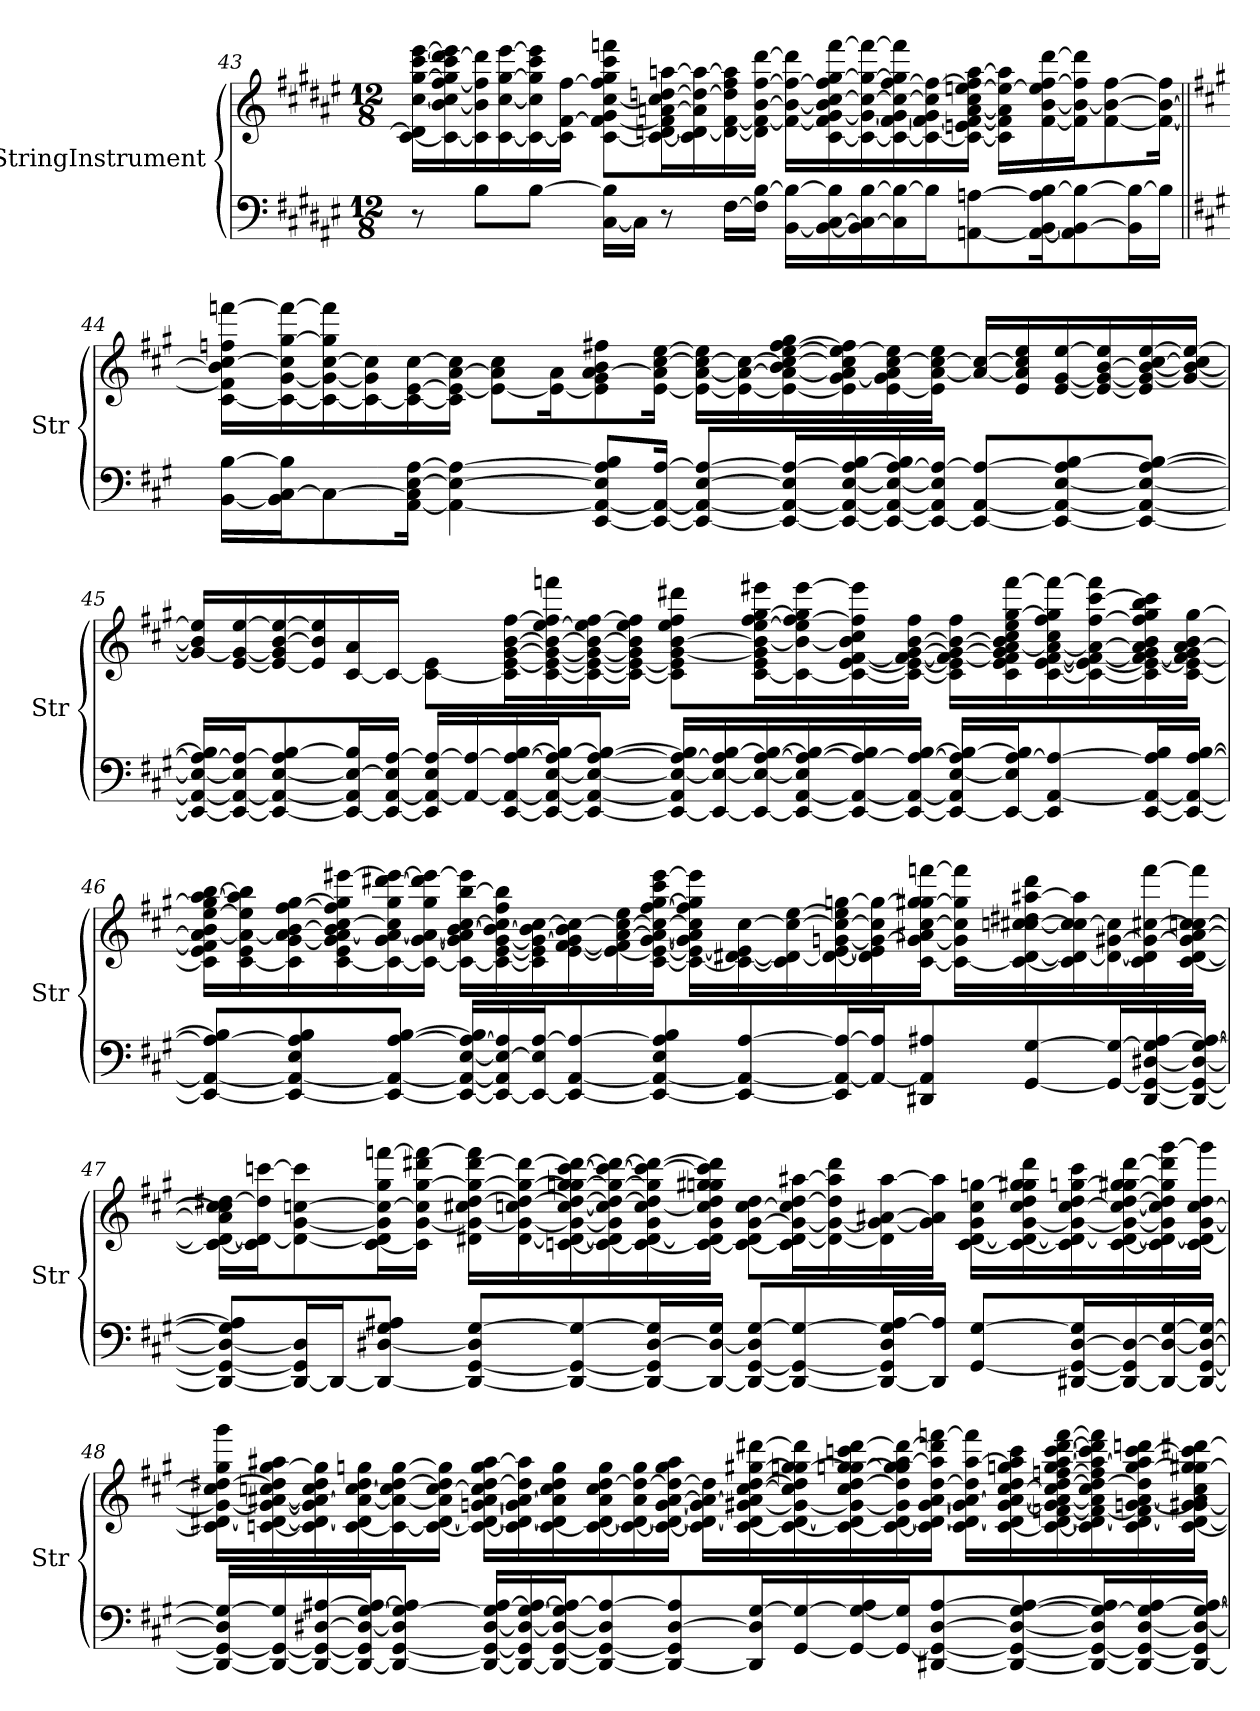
**kern	**kern
*part2	*part1
*staff2	*staff1
*I"StringInstrument	*I"StringInstrument
*I'Str	*I'Str
!!LO:LB:g=z
*clefF4	*clefG2
*k[f#c#g#d#a#e#]	*k[f#c#g#d#a#e#]
*M12/8	*M12/8
=43	=43
8r	[16c#\ 16d\] [16cc#\ [16gg#\ [16ccc#\ [16eee#\LL
.	16c#\_ [16b\ 16cc#\] [16ff#\ 16gg#\] 16ccc#\] [16ddd#\ 16eee#\]
8B\L	16c#\] 16b\] 16ff#\] 16ddd#\]
.	[16c#\ [16cc#\ [16gg#\ [16eee#\
[8B\J	16c#\_ 16cc#\] 16gg#\] 16ccc#\ 16eee#\]
.	16c#\] [16f#\ [16ff#\JJ
[16C#\ 16B\]LL	[8c#\ 8f#\_ 8g#\ [8cc#\ 8ff#\] 8gg#\ 8ccc#\ 8fffn\L
16C#\JJ]	.
8r	16c#\_ [16dn\ 16f#\] [16an\ 16cc#\] [16ddn\ [16aan\L
.	16c#\] 16d\_ 16a\] 16dd\_ 16aa\_
[16F#\LL	16d\_ [16f#\ 16dd\] 16ff#\ 16aa\]
16F#\] [16B\JJ	16d\] 16f#\_ [16b\ [16ff#\ [16ddd#\JJ
[16BB\ 16B\_LL	16f#\_ 16b\_ 16ff#\_ 16ddd#\]LL
16BB\_ [16C#\ 16B\]	[16c#\ 16f#\] [16g#\ 16b\] [16cc#\ 16ff#\] [16gg#\ [16fff\
16BB\] 16C#\_ [16B\	16c#\_ 16g#\_ 16cc#\_ 16gg#\_ 16fff\_
16C#\] 16B\_	16c#\_ [16f#\ 16g#\_ 16cc#\_ [16ff#\ 16gg#\] 16fff\]
16B\J]	16c#\_ 16f#\_ 16g#\] 16cc#\] 16ff#\_
[8AAn\ [8An\	16c#\_ 16en\ 16f#\_ [16a\ 16cc#\ [16een\ 16ff#\] [16aa\JJ
.	16c#\] 16f#\] 16a\] 16ee\_ 16aa\]LL
16AA\_ [16BB\ 16A\] [16B\K	[16f#\ [16b\ 16ee\] [16ff#\ [16ddd#\
8AA\] 8BB\_ 8B\_	16f#\] 16b\_ 16ff#\] 16ddd#\]J
.	[8f#\ 8b\_ [8ff#\
16BB\] 16B\_L	.
16B\JJ]	16f#\_ 16b\_ 16ff#\]Jk
!!LO:LB:g=z
=44||	=44||
*k[f#c#g#]	*k[f#c#g#]
[16BB\ [16B\LL	[16c#\ 16f#\] 16b\] [16cc#\ 16ffn\ [16fffn\LL
16BB\] [16C#\ 16B\]J	16c#\_ [16g#\ 16cc#\] [16gg#\ 16fff\_
8C#\_	16c#\_ 16g#\_ [16cc#\ 16gg#\] 16fff\]
.	16c#\_ 16g#\] 16cc#\]
[16AA\ 16C#\] [16E\ [16A\Jk	16c#\_ [16e\ [16cc#\
4AA\_ 4E\_ 4A\_	16c#\] 16e\_ [16a\ 16cc#\]JJ
.	8e\_ 8a\] 8cc#\L
.	16e\_ 16a\K
[8EE/ 8AA/_ 8E/] 8A/] 8B/L	8e\] 8g#\ [8a\ 8b\ 8ff#X\
16EE/_ 16AA/_ [16A/Jk	[16e\ 16a\] [16cc#\ [16ee\Jk
8EE/_ 8AA/_ [8E/ 8A/_L	16e\_ [16a\ 16cc#\_ 16ee\]LL
.	16e\_ 16a\_ 16cc#\_
16EE/_ 16AA/_ 16E/] 16A/_L	16e\_ 16a\_ 16b\ 16cc#\_ [16ee\ [16ff#\ 16gg#\
16EE/_ 16AA/_ [16E/ 16A/] [16B/	16e\] [16g#\ 16a\] 16cc#\] 16ee\_ 16ff#\]
16EE/_ 16AA/_ 16E/_ [16A/ 16B/]	[16e\ 16g#\] 16a\ [16cc#\ 16ee\]
16EE/_ 16AA/] 16E/] 16A/_JJ	16e\] [16a\ 16cc#\_ 16ee\JJ
8EE/_ [8AA/ 8A/_L	16a/_ 16cc#/_LL
.	16e/ 16a/] 16cc#/] 16ee/
8EE/_ 8AA/_ [8E/ 8A/] [8B/	[16e/ [16g#/ [16ee/
.	16e/_ 16g#/_ [16b/ 16ee/]
8EE/_ 8AA/_ 8E/_ [8A/ 8B/_J	16e/] 16g#/_ 16b/_ [16cc#/ [16ee/
.	16g#/_ 16b/_ 16cc#/] 16ee/_JJ
!!LO:LB:g=z
=45	=45
16EE/_ 16AA/_ 16E/_ 16A/_ 16B/]LL	16g#/_ 16b/] 16ee/]LL
16EE/_ 16AA/_ 16E/] 16A/_J	[16e/ 16g#/_ [16ee/
8EE/_ 8AA/_ [8E/ 8A/] [8B/	16e/_ 16g#/] [16b/ 16ee/_
.	16e/] 16b/] 16ee/]
16EE/_ 16AA/] 16E/_ 16B/]L	[16c#/ 16a/
16EE/_ [16AA/ 16E/] [16A/JJ	16c#/JJ_
16EE/] 16AA/_ 16E/ 16A/_LL	8c#\_ 8e\L
16AA/_ 16A/_	.
[16EE/ 16AA/_ 16A/_ [16B/	16c#\] [16e\ [16g#\ [16b\ [16ff#\L
16EE/_ 16AA/_ [16E/ 16A/] 16B/_J	[16c#\ 16e\_ 16g#\_ 16b\_ [16ee\ 16ff#\] 16fffn\
8EE/_ 8AA/_ 8E/_ [8A/ 8B/_J	16c#\_ 16e\_ 16g#\_ 16b\_ 16ee\] [16ff#\
.	16c#\_ 16e\_ 16g#\] 16b\] 16ee\ 16ff#\]JJ
16EE/_ 16AA/] 16E/_ 16A/_ 16B/]LL	8c#\] 8e\] [8g#\ [8b\ 8ee\ 8ff#\ 8ddd#X\L
16EE/_ 16E/_ 16A/] [16B/	.
16EE/_ 16E/_ [16A/ 16B/_	[16c#\ 16e\ 16g#\] 16b\_ [16ee\ 16ff#\ [16gg#\ 16eee#X\L
16EE/_ [16AA/ 16E/] 16A/_ 16B/_	16c#\_ 16b\_ 16ee\] [16ff#\ 16gg#\] [16eee#\
16EE/_ 16AA/_ 16A/_ 16B/]	16c#\_ [16e\ [16f#\ 16b\] 16cc#\ 16ff#\] 16eee#\]
16EE/_ 16AA/_ 16A/_ [16B/JJ	16c#\_ 16e\_ 16f#\_ [16g#\ [16b\ 16ff#\JJ
16EE/_ 16AA/] [16E/ 16A/] 16B/_LL	16c#\] 16e\] 16f#\_ 16g#\_ 16b\_ 16ff#\LL
16EE/_ 16E/] [16A/ 16B/]J	16c#\ 16e\ 16f#\] 16g#\] [16a\ 16b\] 16cc#\ 16ee\ [16gg#\ [16fff\
8EE/] [8AA/ 8A/_	[16c#\ [16e\ [16f#\ 16a\_ 16cc#\ 16ff#\ 16gg#\] 16fff\_
.	16c#\_ 16e\_ 16f#\_ 16a\_ [16ff#\ [16ccc#\ 16fff\]
[16EE/ 16AA/_ 16A/] 16B/L	16c#\] 16e\_ 16f#\_ 16g#\ 16a\] 16b\ 16ff#\] 16gg#\ 16bb\ 16ccc#\]
16EE/_ 16AA/_ [16A/ [16B/JJ	[16c#\ 16e\] 16f#\_ 16g#\ [16a\ 16b\ [16gg#\JJ
!!LO:LB:g=z
=46	=46
8EE/_ 8AA/_ 8A/_ 8B/]L	16c#\] 16e\ 16f#\] 16a\_ 16b\ [16ee\ 16gg#\] [16aa\ [16bb\LL
.	[16c#\ 16e\ 16a\_ 16ee\] 16aa\] 16bb\]
8EE/_ 8AA/_ 8E/ 8A/] 8B/	16c#\] [16g#\ 16a\] [16b\ [16ff#\ [16gg#\
.	[16c#\ 16e\ 16g#\] [16a\ 16b\] [16cc#\ 16ff#\] 16gg#\] [16eee#X\
8EE/_ 8AA/_ [8A/ [8B/J	16c#\_ 16g#\ 16a\_ 16cc#\] 16gg#\ [16ddd#X\ 16eee#\_
.	16c#\_ [16g#\ 16a\_ 16gg#\ 16ddd#\] 16eee#\_JJ
16EE/_ 16AA/_ [16E/ 16A/_ 16B/]LL	16c#\_ 16g#\] 16a\] [16b\ [16cc#\ [16bb\ 16eee#\]LL
16EE/_ 16AA/] 16E/_ 16A/]	16c#\_ [16e\ [16g#\ 16b\_ 16cc#\] 16ff#\ 16bb\]
16EE/_ 16E/] [16A/J	16c#\] 16e\] 16g#\_ 16b\] [16cc#\
8EE/_ [8AA/ 8A/_	[16e\ [16f#\ 16g#\] 16b\ 16cc#\_
.	16e\_ 16f#\] [16a\ 16cc#\_ 16ee\
8EE/_ 8AA/_ 8E/ 8A/] 8B/	[16c#\ 16e\_ [16g#\ 16a\_ 16cc#\_ [16ff#\ [16gg#\ 16ccc#\ [16eee#\JJ
.	16c#\_ 16e\_ 16g#\] 16a\] 16cc#\] 16ff#\] 16gg#\] 16eee#\]LL
8EE/_ 8AA/_ [8A/	16c#\_ [16d#X\ 16e\] [16cc#\
.	16c#\] 16d#\_ 16cc#\_ [16ee\
16EE/] 16AA/_ 16A/_L	16d#\_ [16e\ [16gn\ 16cc#\_ 16ee\] [16ggn\
16AA/_ 16A/]J	16d#\] 16e\] 16g\_ 16cc#\] 16gg\_
8DD#X/ 8AA/] 8A#X/	[16c#\ 16g\_ 16a#X\ [16cc#\ 16gg\] [16gg#X\ [16fffn\JJ
.	16c#\_ 16g\] 16cc#\] 16gg#\] 16fff\]LL
[8GG#/ [8G#/	16c#\_ [16d#\ [16ccn\ [16cc#X\ 16dd#X\ [16aa#X\ 16ddd#\
.	16c#\] 16d#\_ 16cc\] 16cc#\_ 16aa#\]
16GG#/_ 16G#/_L	16d#\_ [16g#X\ 16cc#\]
[16DD#/ 16GG#/_ [16D#X/ 16G#/] [16A#/	16c#\ 16d#\] 16g#\_ [16cc#X\ [16fff\
16DD#/_ 16GG#/_ 16D#/_ [16G#/ 16A#/_JJ	[16c#\ [16d#\ 16g#\] [16a#\ [16ccn\ 16cc#\_ 16fff\]JJ
!!LO:LB:g=z
=47	=47
8DD#/_ 8GG#/_ 8D#/_ 8G#/] 8A#/]L	16c#\_ 16d#\_ 16a#\] 16cc\] 16cc#\] [16dd#X\LL
.	16c#\] 16d#\_ 16dd#\] [16cccn\J
16DD#/_ 16GG#/] 16D#/]L	8d#\_ [8g#\ [8ccn\ 8ccc\]
16DD#/J_	.
8DD#/_ [8D#X/ 8G#/ 8A#X/J	[16c#\ 16d#\] 16g#\] 16cc\_ 16gg#\ [16fffn\L
.	16c#\] [16g#\ 16cc\] [16gg#\ 16ddd#X\ 16fff\_JJ
8DD#/_ [8GG#/ 8D#/] [8G#/L	16d#X\ 16g#\_ 16cc#X\ [16dd#\ 16gg#\_ [16ddd#\ 16fff\]LL
.	[16d#\ 16g#\_ 16ccn\ 16dd#\_ 16gg#\_ 16ddd#\_
8DD#/_ 8GG#/_ 8G#/_	[16cn\ 16d#\_ 16g#\_ [16cc\ 16dd#\_ [16ggn\ 16gg#\] [16ccc\ 16ddd#\_
.	16c\_ 16d#\] 16g#\] 16cc\] 16dd#\_ 16gg\_ 16ccc\_ 16ddd#\_
16DD#/_ 16GG#/] [16D#/ 16G#/]L	16c\_ [16d#\ 16g#\ [16cc\ 16dd#\] 16gg\] 16ccc\_ 16ddd#\_
16DD#/_ 16D#/_ 16G#/JJ	16c\_ 16d#\] 16g#\ 16cc\] 16dd#\ 16ggn\ 16gg#X\ 16ccc\] 16ddd#\]JJ
8DD#/_ [8GG#/ 8D#/] [8G#/L	8c\_ 8d#\ [8g#\ [8cc\ 8dd#\L
8DD#/_ 8GG#/_ 8G#/_	16c\] [16d#\ 16g#\_ 16cc\] [16dd#\ [16aa#X\L
.	16d#\_ 16g#\_ 16dd#\] 16aa#\] 16ddd#\
16DD#/_ 16GG#/] 16D#/ 16G#/] [16A#/L	16d#\] 16g#\_ [16a#X\ [16aa#\
16DD#/] 16A#/]JJ	16g#\] 16a#\] 16aa#\]JJ
[8GG#/ [8G#/L	[16c\ [16d#\ 16g#\ 16cc\ [16ggn\LL
.	16c\_ 16d#\_ [16g#\ 16cc\ 16dd#\ 16gg\] 16gg#X\ 16ddd#\
[16DD#X/ 16GG#/_ [16D#/ 16G#/]L	16c\] 16d#\_ 16g#\_ [16cc\ 16dd#\ [16ggn\ 16ccc\
16DD#/_ 16GG#/] 16D#/_	[16c\ 16d#\_ 16g#\_ 16cc\_ [16dd#\ 16gg\] [16gg#X\ [16ddd#\
16DD#/_ 16D#/_ [16G#/	16c\] 16d#\_ 16g#\] 16cc\] 16dd#\] 16gg#\] 16ddd#\] [16ggg#\
16DD#/_ [16GG#/ 16D#/_ 16G#/_JJ	[16c\ 16d#\] [16g#\ [16cc\ 16dd#\ 16ggg#\]JJ
!!LO:PB:g=z
=48	=48
16DD#/_ 16GG#/_ 16D#/] 16G#/_LL	16c\] [16d#X\ 16g#\_ 16cc\] [16dd#X\ 16gg#\ 16ggg#\LL
16DD#/_ 16GG#/_ 16G#/]	[16cn\ 16d#\_ 16g#\_ [16a#X\ 16ccn\ 16dd#\] [16gg#\ 16aa#X\
16DD#/_ 16GG#/_ [16D#X/ [16A#X/	16c\] 16d#\_ 16g#\] 16a#\_ 16cc\ 16dd#\ 16gg#\]
16DD#/_ 16GG#/] 16D#/_ [16G#/ 16A#/_J	[16c\ 16d#\] 16a#\_ [16cc\ 16dd#\ 16ggn\
8DD#/_ [8GG#/ 8D#/] 8G#/_ 8A#/]J	16c\_ 16a#\_ 16cc\] [16dd#\ [16gg\
.	16c\_ [16d#\ 16a#\] [16cc\ 16dd#\] 16gg\]JJ
16DD#/_ 16GG#/_ [16D#/ 16G#/] [16A#/LL	16c\_ 16d#\_ [16gn\ [16a#\ 16cc\] [16dd#\ 16gg\ [16aa#\LL
16DD#/_ 16GG#/] 16D#/_ [16G#/ 16A#/_	16c\] 16d#\_ 16g\] 16a#\_ 16dd#\] 16aa#\]
16DD#/_ [16GG#/ 16D#/_ 16G#/] 16A#/_J	[16c\ 16d#\] 16a#\] 16cc\ 16dd#\ 16gg\
8DD#/_ 8GG#/_ 8D#/] 8A#/_	16c\_ [16d#\ 16a#\ 16cc\ [16dd#\ 16gg\
.	16c\_ 16d#\_ 16a#\ 16dd#\_ 16gg\
8DD#/_ 8GG#/] [8D#/ 8A#/]	16c\_ 16d#\_ [16g\ [16a#\ 16dd#\_ 16gg\ 16aa#\JJ
.	16c\] 16d#\_ 16g\] 16a#\_ 16dd#\]LL
16DD#/] 16D#/] [16G#/L	[16c\ 16d#\] [16g#X\ 16a#\] [16cc\ [16dd#\ [16gg#X\ [16ddd#X\
[16GG#/ 16G#/_	16c\_ [16d#\ 16g#\_ 16cc\] 16dd#\] 16ggn\ 16gg#\_ 16ddd#\]
16GG#/_ 16G#/_ 16A#/	16c\_ 16d#\] 16g#\_ 16cc\ [16dd#\ [16ggn\ 16gg#\_ 16cccn\ [16ddd#\
16GG#/_ 16G#/]J	16c\_ [16d#\ 16g#\] 16dd#\] 16gg\] 16gg#\] [16aa#\ 16ddd#\_
[8DD#X/ 8GG#/_ [8D#/ [8A#/	16c\] 16d#\_ [16g#\ [16a#\ [16dd#\ 16aa#\] 16ddd#\] [16fffn\JJ
.	16c\ 16d#\_ 16g#\] 16a#\_ 16dd#\] [16aa#\ 16fff\]LL
8DD#/_ 8GG#/_ 8D#/_ [8G#/ 8A#/_	[16c\ 16d#\] [16g#\ 16a#\_ [16cc\ 16dd#\ 16ggn\ 16aa#\] 16ccc\
.	16c\_ [16d#\ [16fn\ 16g#\] 16a#\_ 16cc\] [16dd#\ [16ffn\ 16gg\ [16aa#\ [16ccc\ [16ddd#\ [16fff\
16DD#/_ 16GG#/_ 16D#/] 16G#/_ 16A#/]L	16c\] 16d#\_ 16f\_ 16a#\] 16cc\ 16dd#\_ 16ff\] 16aa#\_ 16ccc\] 16ddd#\] 16fff\]
16DD#/_ 16GG#/_ [16D#/ 16G#/] [16A#/	16c\ 16d#\_ 16f\] [16gn\ [16a#\ 16dd#\] [16gg\ 16aa#\] [16ccc\ 16dddn\
16DD#/_ 16GG#/] 16D#/_ [16G#/ 16A#/_JJ	[16c\ 16d#\_ 16g\] [16g#X\ 16a#\] 16cc\ 16gg\] [16gg#X\ 16ccc\] [16ddd#X\JJ
=	=
*-	*-
